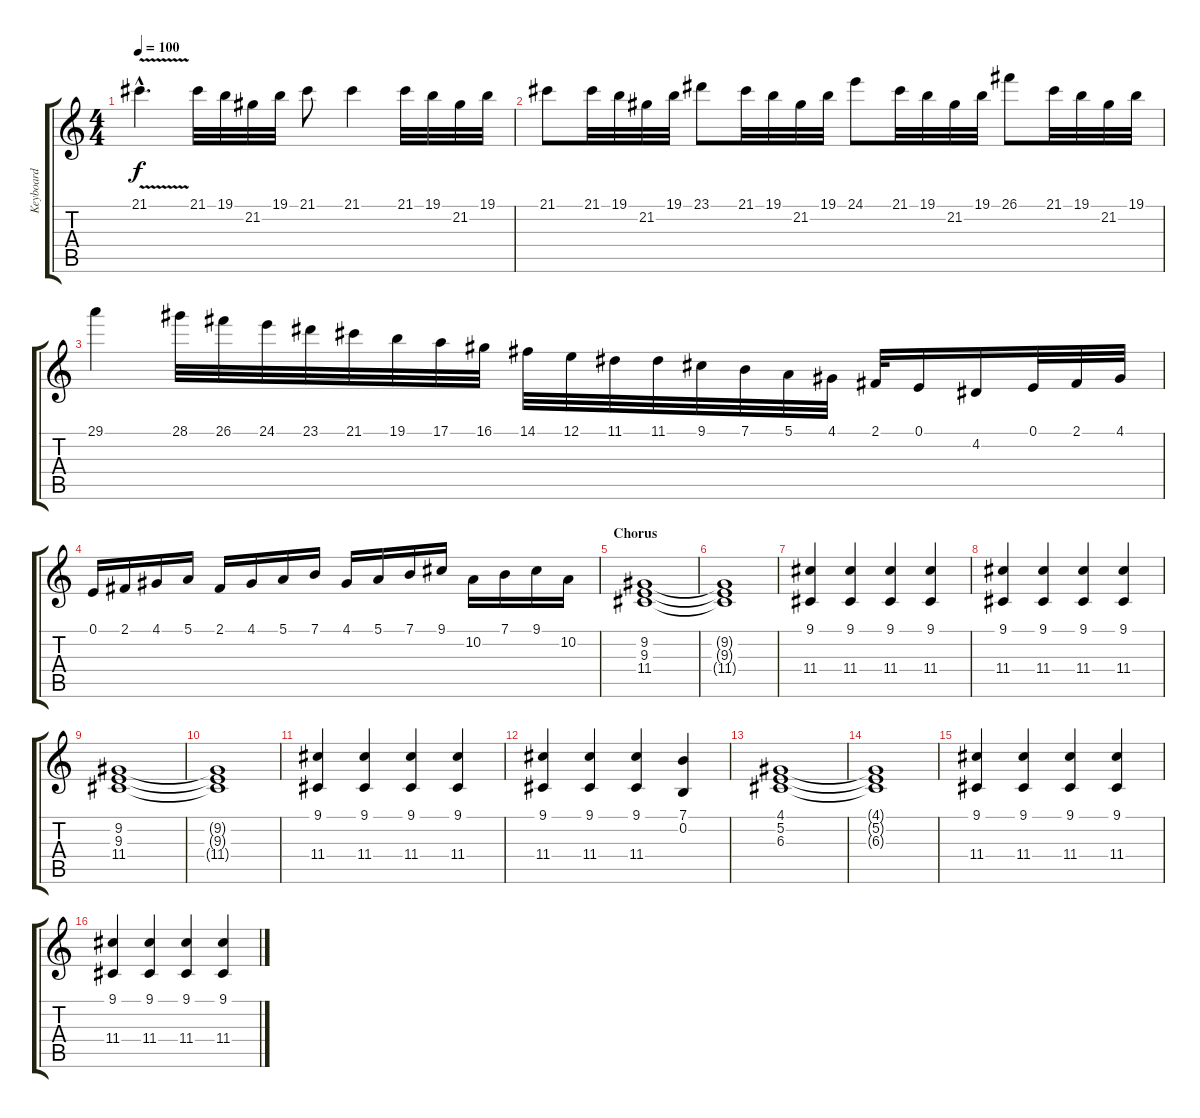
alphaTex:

\track ("Keyboard" "Keyboard") {instrument stringensemble1}
\staff {score tabs}
\tuning (E4 B3 G3 D3 A2 E2) {hide}
\ts (4 4)
\tempo 100
\clef g2
\ks c
21.1{v hac}.4{d dy f} 21.1.32 19.1.32 21.2.32 19.1.32 21.1.8 21.1.4 21.1.32 19.1.32 21.2.32 19.1.32 |
21.1.8 21.1.32 19.1.32 21.2.32 19.1.32 23.1.8 21.1.32 19.1.32 21.2.32 19.1.32 24.1.8 21.1.32 19.1.32 21.2.32 19.1.32 26.1.8 21.1.32 19.1.32 21.2.32 19.1.32 |
29.1.4 28.1.32 26.1.32 24.1.32 23.1.32 21.1.32 19.1.32 17.1.32 16.1.32 14.1.32 12.1.32 11.1.32 11.1.32 9.1.32 7.1.32 5.1.32 4.1.32 2.1.32 0.1.16 4.2.16 0.1.32 2.1.32 4.1.32 |
0.1.16 2.1.16 4.1.16 5.1.16 2.1.16 4.1.16 5.1.16 7.1.16 4.1.16 5.1.16 7.1.16 9.1.16 10.2.16 7.1.16 9.1.16 10.2.16 |
\section ("" "Chorus")
(9.2 9.3 11.4).1{volume 8 instrument stringensemble1} |
(9.2{t} 9.3{t} 11.4{t}).1 |
(9.1 11.4).4 (9.1 11.4).4 (9.1 11.4).4 (9.1 11.4).4 |
(9.1 11.4).4 (9.1 11.4).4 (9.1 11.4).4 (9.1 11.4).4 |
(9.2 9.3 11.4).1 |
(9.2{t} 9.3{t} 11.4{t}).1 |
(9.1 11.4).4 (9.1 11.4).4 (9.1 11.4).4 (9.1 11.4).4 |
(9.1 11.4).4 (9.1 11.4).4 (9.1 11.4).4 (7.1 0.2).4 |
(4.1 5.2 6.3).1 |
(4.1{t} 5.2{t} 6.3{t}).1 |
(9.1 11.4).4 (9.1 11.4).4 (9.1 11.4).4 (9.1 11.4).4 |
(9.1 11.4).4 (9.1 11.4).4 (9.1 11.4).4 (9.1 11.4).4
